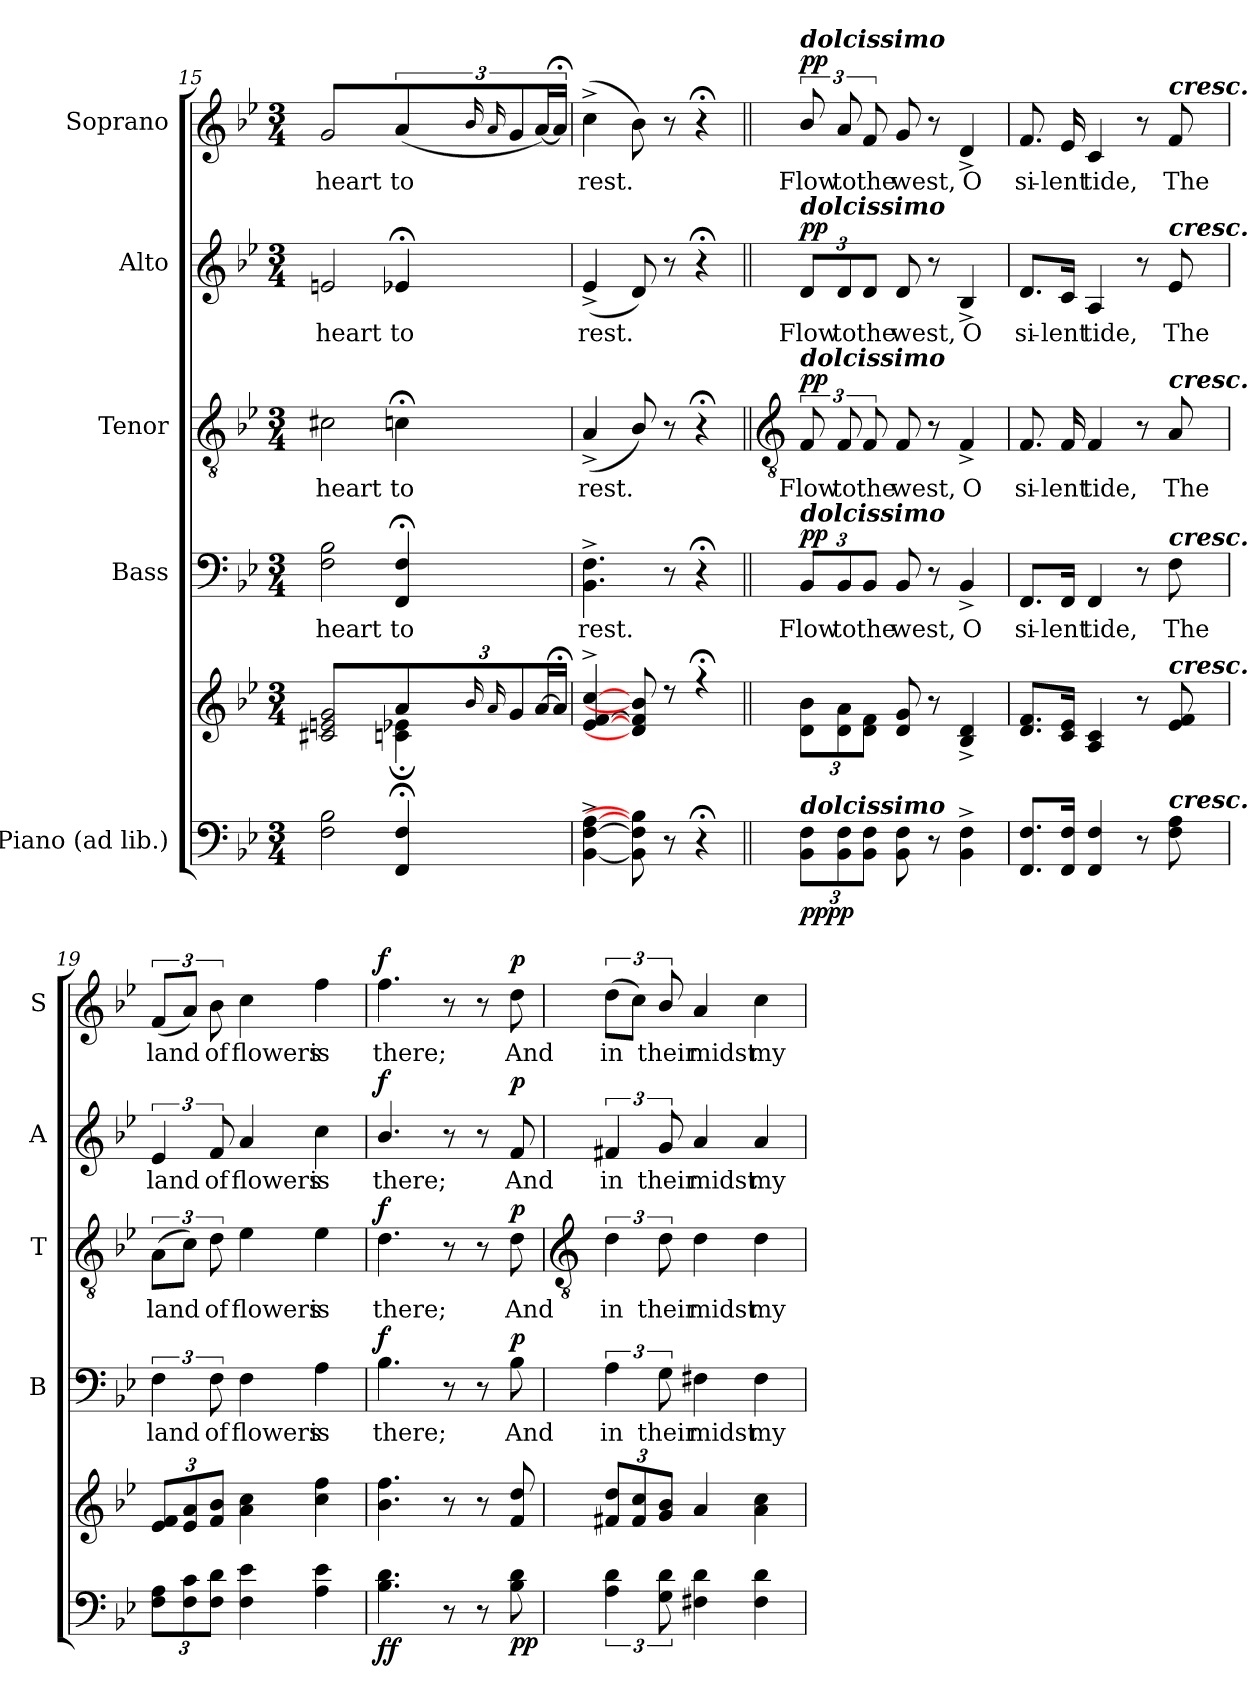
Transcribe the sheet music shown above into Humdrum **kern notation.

**kern	**kern	**dynam	**kern	**text	**dynam	**kern	**text	**dynam	**kern	**text	**dynam	**kern	**text	**dynam
*part5	*part5	*part5	*part4	*part4	*part4	*part3	*part3	*part3	*part2	*part2	*part2	*part1	*part1	*part1
*staff6	*staff5	*staff5/6	*staff4	*staff4	*staff4	*staff3	*staff3	*staff3	*staff2	*staff2	*staff2	*staff1	*staff1	*staff1
*I"Piano (ad lib.)	*	*	*I"Bass	*	*	*I"Tenor	*	*	*I"Alto	*	*	*I"Soprano	*	*
*	*	*	*I'B	*	*	*I'T	*	*	*I'A	*	*	*I'S	*	*
*clefF4	*clefG2	*	*clefF4	*	*	*clefGv2	*	*	*clefG2	*	*	*clefG2	*	*
*k[b-e-]	*k[b-e-]	*	*k[b-e-]	*	*	*k[b-e-]	*	*	*k[b-e-]	*	*	*k[b-e-]	*	*
*B-:	*B-:	*	*B-:	*	*	*B-:	*	*	*B-:	*	*	*B-:	*	*
*M3/4	*M3/4	*	*M3/4	*	*	*M3/4	*	*	*M3/4	*	*	*M3/4	*	*
=15	=15	=15	=15	=15	=15	=15	=15	=15	=15	=15	=15	=15	=15	=15
*	*^	*	*	*	*	*	*	*	*	*	*	*	*	*
!	!	!	!	!	!LO:LY:b	!	!	!LO:LY:b	!	!	!LO:LY:b	!	!	!LO:LY:b	!
2F 2B-	2c#X/ 2en/ 2g/	2ryy	.	2F 2B-	heart	.	2c#X	heart	.	2en	heart	.	2g	heart	.
!	!	!	!	!	!LO:LY:b	!	!	!LO:LY:b	!	!	!LO:LY:b	!	!	!LO:LY:b	!
4FF; 4F;	12a/L	4cn\;< 4e-X\;<	.	4FF;< 4F;<	to	.	4cn;<	to	.	4e-X;<	to	.	(<12a	to	.
.	16qqb-/L	.	.	.	.	.	.	.	.	.	.	.	16qqb-LL	.	.
.	16qqa/	.	.	.	.	.	.	.	.	.	.	.	16qqa	.	.
.	12g/	.	.	.	.	.	.	.	.	.	.	.	12g	.	.
.	[24a/J	.	.	.	.	.	.	.	.	.	.	.	[24aJ)	.	.
.	24a;</J]	.	.	.	.	.	.	.	.	.	.	.	24a;<J]	.	.
=16	=16	=16	=16	=16	=16	=16	=16	=16	=16	=16	=16	=16	=16	=16	=16
!	!	!	!	!	!LO:LY:b	!	!	!LO:LY:b	!	!	!LO:LY:b	!	!	!LO:LY:b	!
[4BB-^ [4F^ [4A^	[4e-/^ [4f/^ [4cc/^	2.ryy	.	4.BB-^ 4.F^	rest.	.	(<4A^	rest.	.	(<4e-^	rest.	.	(>4cc^	rest.	.
8BB-] 8F] 8B-]	8d/] 8f/] 8b-/]	.	.	.	.	.	8B-/)	.	.	8d)	.	.	8b-)	.	.
8r	8r	.	.	8r	.	.	8r	.	.	8r	.	.	8r	.	.
4r;	4r;<	.	.	4r;<	.	.	4r;<	.	.	4r;<	.	.	4r;<	.	.
*	*v	*v	*	*	*	*	*	*	*	*	*	*	*	*	*
!!LO:LB:g=z
=17||	=17||	=17||	=17||	=17||	=17||	=17||	=17||	=17||	=17||	=17||	=17||	=17||	=17||	=17||
*	*	*	*	*	*	*clefGv2	*	*	*	*	*	*	*	*
!	!	!	!	!	!	!	!	!	!	!	!	!LO:TX:a:Bi:t=dolcissimo	!	!
!	!	!	!	!	!	!	!	!	!LO:TX:a:Bi:t=dolcissimo	!	!	!	!	!
!	!	!	!	!	!	!LO:TX:a:Bi:t=dolcissimo	!	!	!	!	!	!	!	!
!	!	!	!LO:TX:a:Bi:t=dolcissimo	!	!	!	!	!	!	!	!	!	!	!
!LO:TX:a:Bi:t=dolcissimo	!	!	!	!	!	!	!	!	!	!	!	!	!	!
!	!	!LO:DY:b=2	!	!LO:LY:b	!	!	!LO:LY:b	!	!	!LO:LY:b	!	!	!LO:LY:b	!
!	!	!LO:DY:n=1:b	!	!	!LO:DY:b	!	!	!LO:DY:b	!	!	!LO:DY:b	!	!	!LO:DY:b
12BB-\ 12F\L	12d\ 12b-\L	pp pp	12BB-/L	Flow	pp	12F/	Flow	pp	12d/L	Flow	pp	12b-/	Flow	pp
!	!	!	!	!LO:LY:b	!	!	!LO:LY:b	!	!	!LO:LY:b	!	!	!LO:LY:b	!
12BB- 12F	12d 12a	.	12BB-/	to	.	12F	to	.	12d/	to	.	12a	to	.
!	!	!	!	!LO:LY:b	!	!	!LO:LY:b	!	!	!LO:LY:b	!	!	!LO:LY:b	!
12BB- 12FJ	12d 12fJ	.	12BB-/J	the	.	12F	the	.	12d/J	the	.	12f	the	.
!	!	!	!	!LO:LY:b	!	!	!LO:LY:b	!	!	!LO:LY:b	!	!	!LO:LY:b	!
8BB- 8F	8d 8g	.	8BB-	west,	.	8F	west,	.	8d	west,	.	8g	west,	.
8r	8r	.	8r	.	.	8r	.	.	8r	.	.	8r	.	.
!	!	!	!	!LO:LY:b	!	!	!LO:LY:b	!	!	!LO:LY:b	!	!	!LO:LY:b	!
4BB-^ 4F^	4B-^ 4d^	.	4BB-^	O	.	4F^	O	.	4B-^	O	.	4d^	O	.
=18	=18	=18	=18	=18	=18	=18	=18	=18	=18	=18	=18	=18	=18	=18
!	!	!	!	!LO:LY:b	!	!	!LO:LY:b	!	!	!LO:LY:b	!	!	!LO:LY:b	!
8.FF 8.FL	8.d 8.fL	.	8.FF/L	si-	.	8.F	si-	.	8.d/L	si-	.	8.f	si-	.
!	!	!	!	!LO:LY:b	!	!	!LO:LY:b	!	!	!LO:LY:b	!	!	!LO:LY:b	!
16FF 16FJ	16c 16e-J	.	16FF/Jk	-lent	.	16F	-lent	.	16c/Jk	-lent	.	16e-	-lent	.
!	!	!	!	!LO:LY:b	!	!	!LO:LY:b	!	!	!LO:LY:b	!	!	!LO:LY:b	!
4FF 4F	4A 4c	.	4FF	tide,	.	4F	tide,	.	4A	tide,	.	4c	tide,	.
8r	8r	.	8r	.	.	8r	.	.	8r	.	.	8r	.	.
!	!	!	!	!	!	!	!	!	!	!	!	!LO:TX:a:Bi:t=cresc.	!	!
!	!	!	!	!	!	!	!	!	!LO:TX:a:Bi:t=cresc.	!	!	!	!	!
!	!	!	!	!	!	!LO:TX:a:Bi:t=cresc.	!	!	!	!	!	!	!	!
!	!	!	!LO:TX:a:Bi:t=cresc.	!	!	!	!	!	!	!	!	!	!	!
!	!LO:TX:a:Bi:t=cresc.	!	!	!	!	!	!	!	!	!	!	!	!	!
!LO:TX:a:Bi:t=cresc.	!	!	!	!	!	!	!	!	!	!	!	!	!	!
!	!	!	!	!LO:LY:b	!	!	!LO:LY:b	!	!	!LO:LY:b	!	!	!LO:LY:b	!
8F 8A	8e- 8f	.	8F	The	.	8A	The	.	8e-	The	.	8f	The	.
=19	=19	=19	=19	=19	=19	=19	=19	=19	=19	=19	=19	=19	=19	=19
!	!	!	!	!LO:LY:b	!	!	!LO:LY:b	!	!	!LO:LY:b	!	!	!LO:LY:b	!
12F 12AL	12e- 12fL	.	6F	land	.	(>12AL	land	.	6e-	land	.	(<12fL	land	.
12F 12c	12e- 12a	.	.	.	.	12cJ)	.	.	.	.	.	12aJ)	.	.
!	!	!	!	!LO:LY:b	!	!	!LO:LY:b	!	!	!LO:LY:b	!	!	!LO:LY:b	!
12F 12dJ	12f 12b-J	.	12F	of	.	12d	of	.	12f	of	.	12b-	of	.
!	!	!	!	!LO:LY:b	!	!	!LO:LY:b	!	!	!LO:LY:b	!	!	!LO:LY:b	!
4F 4e-	4a 4cc	.	4F	flowers	.	4e-	flowers	.	4a	flowers	.	4cc	flowers	.
!	!	!	!	!LO:LY:b	!	!	!LO:LY:b	!	!	!LO:LY:b	!	!	!LO:LY:b	!
4A 4e-	4cc 4ff	.	4A	is	.	4e-	is	.	4cc	is	.	4ff	is	.
=20	=20	=20	=20	=20	=20	=20	=20	=20	=20	=20	=20	=20	=20	=20
!	!	!LO:DY:b=2	!	!LO:LY:b	!	!	!LO:LY:b	!	!	!LO:LY:b	!	!	!LO:LY:b	!
!	!	!LO:DY:n=1:b	!	!	!LO:DY:b	!	!	!LO:DY:b	!	!	!LO:DY:b	!	!	!LO:DY:b
4.B-\ 4.d\	4.b- 4.ff	f f	4.B-\	there;	f	4.d\	there;	f	4.b-/	there;	f	4.ff	there;	f
8r	8r	.	8r	.	.	8r	.	.	8r	.	.	8r	.	.
8r	8r	.	8r	.	.	8r	.	.	8r	.	.	8r	.	.
!	!	!LO:DY:n=2:b=2	!	!LO:LY:b	!	!	!LO:LY:b	!	!	!LO:LY:b	!	!	!LO:LY:b	!
!	!	!LO:DY:n=3:b	!	!	!LO:DY:b	!	!	!LO:DY:b	!	!	!LO:DY:b	!	!	!LO:DY:b
8B- 8d	8f 8dd	p p	8B-	And	p	8d	And	p	8f	And	p	8dd	And	p
!!LO:LB:g=z
=21	=21	=21	=21	=21	=21	=21	=21	=21	=21	=21	=21	=21	=21	=21
*	*	*	*	*	*	*clefGv2	*	*	*	*	*	*	*	*
!	!	!	!	!LO:LY:b	!	!	!LO:LY:b	!	!	!LO:LY:b	!	!	!LO:LY:b	!
6A 6d	12f#X 12ddL	.	6A	in	.	6d	in	.	6f#X	in	.	(>12ddL	in	.
.	12f# 12cc	.	.	.	.	.	.	.	.	.	.	12ccJ)	.	.
!	!	!	!	!LO:LY:b	!	!	!LO:LY:b	!	!	!LO:LY:b	!	!	!LO:LY:b	!
12G\ 12d\	12g/ 12b-/J	.	12G\	their	.	12d\	their	.	12g/	their	.	12b-/	their	.
!	!	!	!	!LO:LY:b	!	!	!LO:LY:b	!	!	!LO:LY:b	!	!	!LO:LY:b	!
4F#X 4d	4a	.	4F#X	midst	.	4d	midst	.	4a	midst	.	4a	midst	.
!	!	!	!	!LO:LY:b	!	!	!LO:LY:b	!	!	!LO:LY:b	!	!	!LO:LY:b	!
4F# 4d	4a 4cc	.	4F#	my	.	4d	my	.	4a	my	.	4cc	my	.
=	=	=	=	=	=	=	=	=	=	=	=	=	=	=
*-	*-	*-	*-	*-	*-	*-	*-	*-	*-	*-	*-	*-	*-	*-
